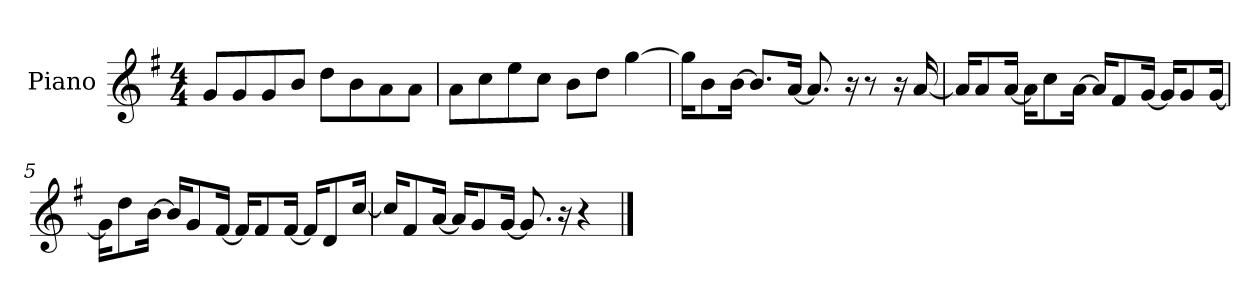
**kern
*part1
*staff1
*I"Piano
*I'P-no
*clefG2
*k[f#]
*M4/4
*MM90
=1
8g/L
8g/
8g/
8b/J
8dd\L
8b\
8a\
8a\J
=2
8a\L
8cc\
8ee\
8cc\J
8b\L
8dd\J
[4gg\
=3
16gg\KL]
8b\
[16b\Jk
8.b/L]
[16a/Jk
8.a/]
16r
8r
16r
[16a/
=4
16a/KL]
8a/
[16a/Jk
16a\KL]
8cc\
[16a\Jk
16a/KL]
8f#/
[16g/Jk
16g/KL]
8g/
[16g/Jk
!!LO:LB:g=z
=5
16g\KL]
8dd\
[16b\Jk
16b/KL]
8g/
[16f#/Jk
16f#/KL]
8f#/
[16f#/Jk
16f#/KL]
8d/
[16cc/Jk
=6
16cc/KL]
8f#/
[16a/Jk
16a/KL]
8g/
[16g/Jk
8.g/]
16r
4r
==
*-
